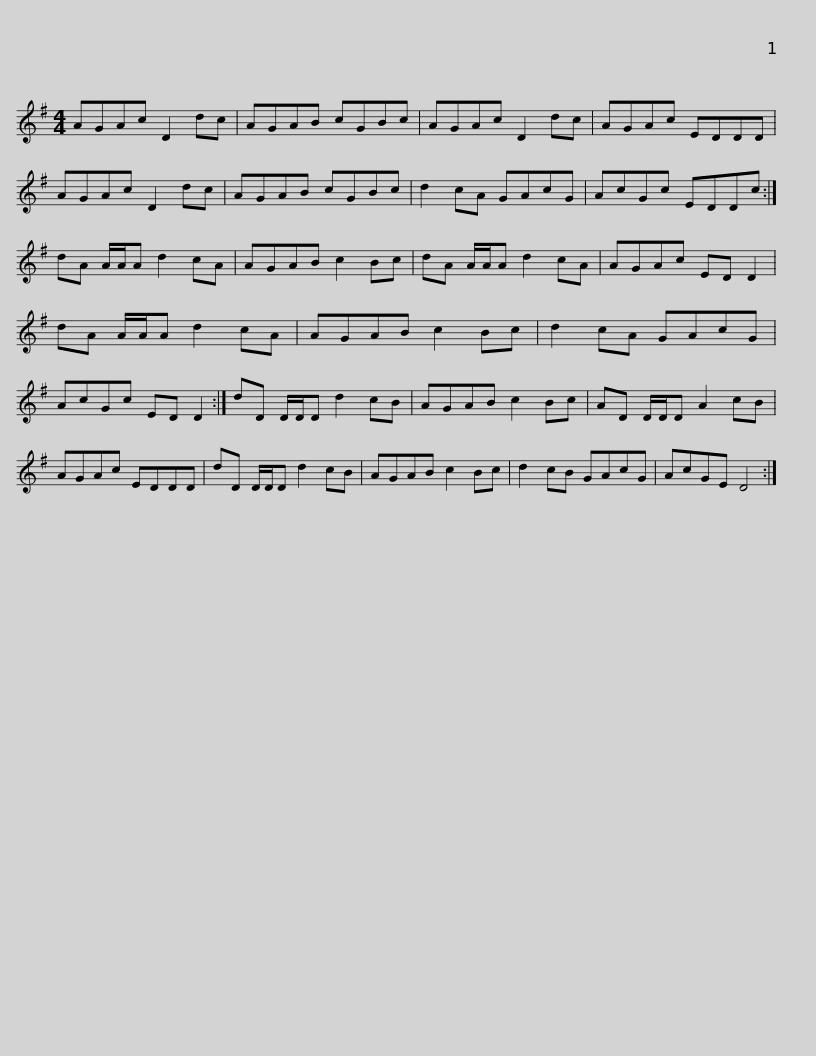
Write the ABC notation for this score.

X:1
L:1/8
M:4/4
I:linebreak $
K:G
V:1 treble
V:1
 AGAc D2 dc | AGAB cGBc | AGAc D2 dc | AGAc EDDD | AGAc D2 dc | %5
 AGAB cGBc |$ d2 cA GAcG | AcGc EDDc :| dA A/A/A d2 cA | AGAB c2 Bc | %10
 dA A/A/A d2 cA | AGAc ED D2 |$ dA A/A/A d2 cA | AGAB c2 Bc | d2 cA GAcG | %15
 AcGc ED D2 :| dD D/D/D d2 cB | AGAB c2 Bc |$ AD D/D/D A2 cB | AGAc EDDD | %20
 dD D/D/D d2 cB | AGAB c2 Bc | d2 cB GAcG | AcGE D4 :| %24
